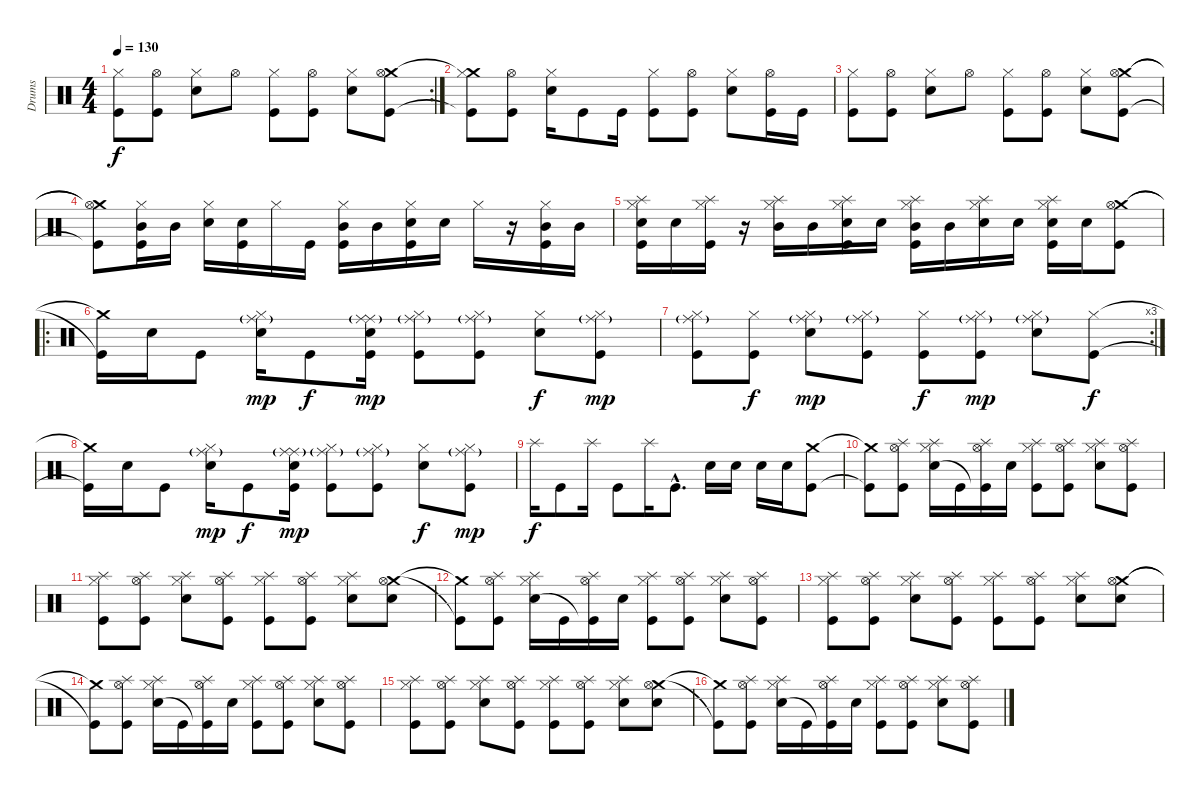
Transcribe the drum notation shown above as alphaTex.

\track ("Drums" "Drums") {instrument percussion}
\staff {score}
\articulation defaults
\rc 2
\ts (4 4)
\tempo 130
\clef neutral
\ks c
("Hi-Hat (closed)" "Kick (hit)").8{dy f} ("Hi-Hat (open)" "Kick (hit)").8 ("Hi-Hat (closed)" "Electric Snare (hit)").8 "Hi-Hat (open)".8 ("Hi-Hat (closed)" "Kick (hit)").8 ("Hi-Hat (open)" "Kick (hit)").8 ("Hi-Hat (closed)" "Electric Snare (hit)").8 ("Crash medium (hit)" "Hi-Hat (open)" "Kick (hit)").8 |
("Crash medium (hit)"{t} "Hi-Hat (closed)" "Kick (hit)"{t}).8 ("Hi-Hat (open)" "Kick (hit)").8 ("Hi-Hat (closed)" "Electric Snare (hit)").16 "Kick (hit)".8 "Kick (hit)".16 ("Hi-Hat (closed)" "Kick (hit)").8 ("Hi-Hat (open)" "Kick (hit)").8 ("Hi-Hat (closed)" "Electric Snare (hit)").8 ("Hi-Hat (open)" "Kick (hit)").16 "Kick (hit)".16 |
("Hi-Hat (closed)" "Kick (hit)").8 ("Hi-Hat (open)" "Kick (hit)").8 ("Hi-Hat (closed)" "Electric Snare (hit)").8 "Hi-Hat (open)".8 ("Hi-Hat (closed)" "Kick (hit)").8 ("Hi-Hat (open)" "Kick (hit)").8 ("Hi-Hat (closed)" "Electric Snare (hit)").8 ("Crash medium (hit)" "Hi-Hat (open)" "Kick (hit)").8 |
("Crash medium (hit)"{t} "Hi-Hat (open)"{t} "Kick (hit)"{t}).8 ("Hi-Hat (closed)" "Mid Tom (hit)" "Kick (hit)").16 "Mid Tom (hit)".16 ("Hi-Hat (closed)" "Electric Snare (hit)").16 ("Electric Snare (hit)" "Kick (hit)").16 "Hi-Hat (closed)".16 "Kick (hit)".16 ("Hi-Hat (closed)" "Mid Tom (hit)" "Kick (hit)").16 "Mid Tom (hit)".16 ("Hi-Hat (closed)" "Electric Snare (hit)" "Kick (hit)").16 "Electric Snare (hit)".16 "Hi-Hat (closed)".16 r.16 ("Hi-Hat (closed)" "Mid Tom (hit)" "Kick (hit)").16 "Mid Tom (hit)".16 |
("Hi-Hat (closed)" "Splash (hit)" "Electric Snare (hit)" "Kick (hit)").16 "Electric Snare (hit)".16 ("Hi-Hat (closed)" "Splash (hit)" "Kick (hit)").16 r.16 ("Hi-Hat (closed)" "Splash (hit)" "Mid Tom (hit)").16 "Mid Tom (hit)".16 ("Hi-Hat (closed)" "Splash (hit)" "Electric Snare (hit)" "Kick (hit)").16 "Electric Snare (hit)".16 ("Hi-Hat (closed)" "Splash (hit)" "Mid Tom (hit)" "Kick (hit)").16 "Mid Tom (hit)".16 ("Hi-Hat (closed)" "Splash (hit)" "Electric Snare (hit)").16 "Electric Snare (hit)".16 ("Hi-Hat (closed)" "Splash (hit)" "Electric Snare (hit)" "Kick (hit)").16 "Electric Snare (hit)".16 ("Crash medium (hit)" "Hi-Hat (open)" "Kick (hit)").8 |
\ro
("Crash medium (hit)"{t} "Kick (hit)"{t}).16 "Electric Snare (hit)".16 "Kick (hit)".8 ("Hi-Hat (closed)" "Ride (middle)"{g} "Electric Snare (hit)").16{dy mp} "Kick (hit)".8{dy f} ("Ride (middle)" "Ride (middle)"{g} "Electric Snare (hit)" "Kick (hit)").16{dy mp} ("Hi-Hat (closed)" "Ride (middle)"{g} "Kick (hit)").8 ("Hi-Hat (closed)" "Ride (middle)"{g} "Kick (hit)").8 ("Hi-Hat (closed)" "Electric Snare (hit)").8{dy f} ("Hi-Hat (closed)" "Ride (middle)"{g} "Kick (hit)").8{dy mp} |
\rc 3
("Hi-Hat (closed)" "Ride (middle)"{g} "Kick (hit)").8 ("Hi-Hat (closed)" "Kick (hit)").8{dy f} ("Hi-Hat (closed)" "Ride (middle)"{g} "Electric Snare (hit)").8{dy mp} ("Hi-Hat (closed)" "Ride (middle)"{g} "Kick (hit)").8 ("Hi-Hat (closed)" "Kick (hit)").8{dy f} ("Hi-Hat (closed)" "Ride (middle)"{g} "Kick (hit)").8{dy mp} ("Hi-Hat (closed)" "Ride (middle)"{g} "Electric Snare (hit)").8 ("Hi-Hat (closed)" "Kick (hit)").8{dy f} |
("Crash medium (hit)"{t} "Kick (hit)"{t}).16 "Electric Snare (hit)".16 "Kick (hit)".8 ("Hi-Hat (closed)" "Ride (middle)"{g} "Electric Snare (hit)").16{dy mp} "Kick (hit)".8{dy f} ("Ride (middle)" "Ride (middle)"{g} "Electric Snare (hit)" "Kick (hit)").16{dy mp} ("Hi-Hat (closed)" "Ride (middle)"{g} "Kick (hit)").8 ("Hi-Hat (closed)" "Ride (middle)"{g} "Kick (hit)").8 ("Hi-Hat (closed)" "Electric Snare (hit)").8{dy f} ("Hi-Hat (closed)" "Ride (middle)"{g} "Kick (hit)").8{dy mp} |
"Splash (hit)".16{dy f} "Kick (hit)".8 "Splash (hit)".16 "Kick (hit)".8 "Splash (hit)".16 "Kick (hit)"{hac}.8{d} "Electric Snare (hit)".16 "Electric Snare (hit)".16 "Electric Snare (hit)".16 "Electric Snare (hit)".16 ("Crash medium (hit)" "Kick (hit)").8 |
("Crash medium (hit)"{t} "Kick (hit)"{t}).8 ("Splash (hit)" "Hi-Hat (open)" "Kick (hit)").8 ("Splash (hit)" "Hi-Hat (closed)" "Electric Snare (hit)").16 "Kick (hit)".16 ("Splash (hit)" "Hi-Hat (open)" "Kick (hit)"{t}).16 "Electric Snare (hit)".16 ("Splash (hit)" "Hi-Hat (closed)" "Kick (hit)").8 ("Splash (hit)" "Hi-Hat (open)" "Kick (hit)").8 ("Splash (hit)" "Hi-Hat (closed)" "Electric Snare (hit)").8 ("Splash (hit)" "Hi-Hat (open)" "Kick (hit)").8 |
("Hi-Hat (closed)" "Splash (hit)" "Kick (hit)").8 ("Hi-Hat (open)" "Splash (hit)" "Kick (hit)").8 ("Hi-Hat (closed)" "Splash (hit)" "Electric Snare (hit)").8 ("Hi-Hat (open)" "Splash (hit)" "Kick (hit)").8 ("Hi-Hat (closed)" "Splash (hit)" "Kick (hit)").8 ("Hi-Hat (open)" "Splash (hit)" "Kick (hit)").8 ("Hi-Hat (closed)" "Splash (hit)" "Electric Snare (hit)").8 ("Crash medium (hit)" "Hi-Hat (open)" "Electric Snare (hit)").8 |
("Crash medium (hit)"{t} "Kick (hit)"{t}).8 ("Splash (hit)" "Hi-Hat (open)" "Kick (hit)").8 ("Splash (hit)" "Hi-Hat (closed)" "Electric Snare (hit)").16 "Kick (hit)".16 ("Splash (hit)" "Hi-Hat (open)" "Kick (hit)"{t}).16 "Electric Snare (hit)".16 ("Splash (hit)" "Hi-Hat (closed)" "Kick (hit)").8 ("Splash (hit)" "Hi-Hat (open)" "Kick (hit)").8 ("Splash (hit)" "Hi-Hat (closed)" "Electric Snare (hit)").8 ("Splash (hit)" "Hi-Hat (open)" "Kick (hit)").8 |
("Hi-Hat (closed)" "Splash (hit)" "Kick (hit)").8 ("Hi-Hat (open)" "Splash (hit)" "Kick (hit)").8 ("Hi-Hat (closed)" "Splash (hit)" "Electric Snare (hit)").8 ("Hi-Hat (open)" "Splash (hit)" "Kick (hit)").8 ("Hi-Hat (closed)" "Splash (hit)" "Kick (hit)").8 ("Hi-Hat (open)" "Splash (hit)" "Kick (hit)").8 ("Hi-Hat (closed)" "Splash (hit)" "Electric Snare (hit)").8 ("Crash medium (hit)" "Hi-Hat (open)" "Electric Snare (hit)").8 |
("Crash medium (hit)"{t} "Kick (hit)"{t}).8 ("Splash (hit)" "Hi-Hat (open)" "Kick (hit)").8 ("Splash (hit)" "Hi-Hat (closed)" "Electric Snare (hit)").16 "Kick (hit)".16 ("Splash (hit)" "Hi-Hat (open)" "Kick (hit)"{t}).16 "Electric Snare (hit)".16 ("Splash (hit)" "Hi-Hat (closed)" "Kick (hit)").8 ("Splash (hit)" "Hi-Hat (open)" "Kick (hit)").8 ("Splash (hit)" "Hi-Hat (closed)" "Electric Snare (hit)").8 ("Splash (hit)" "Hi-Hat (open)" "Kick (hit)").8 |
("Hi-Hat (closed)" "Splash (hit)" "Kick (hit)").8 ("Hi-Hat (open)" "Splash (hit)" "Kick (hit)").8 ("Hi-Hat (closed)" "Splash (hit)" "Electric Snare (hit)").8 ("Hi-Hat (open)" "Splash (hit)" "Kick (hit)").8 ("Hi-Hat (closed)" "Splash (hit)" "Kick (hit)").8 ("Hi-Hat (open)" "Splash (hit)" "Kick (hit)").8 ("Hi-Hat (closed)" "Splash (hit)" "Electric Snare (hit)").8 ("Crash medium (hit)" "Hi-Hat (open)" "Electric Snare (hit)").8 |
("Crash medium (hit)"{t} "Kick (hit)"{t}).8 ("Splash (hit)" "Hi-Hat (open)" "Kick (hit)").8 ("Splash (hit)" "Hi-Hat (closed)" "Electric Snare (hit)").16 "Kick (hit)".16 ("Splash (hit)" "Hi-Hat (open)" "Kick (hit)"{t}).16 "Electric Snare (hit)".16 ("Splash (hit)" "Hi-Hat (closed)" "Kick (hit)").8 ("Splash (hit)" "Hi-Hat (open)" "Kick (hit)").8 ("Splash (hit)" "Hi-Hat (closed)" "Electric Snare (hit)").8 ("Splash (hit)" "Hi-Hat (open)" "Kick (hit)").8
